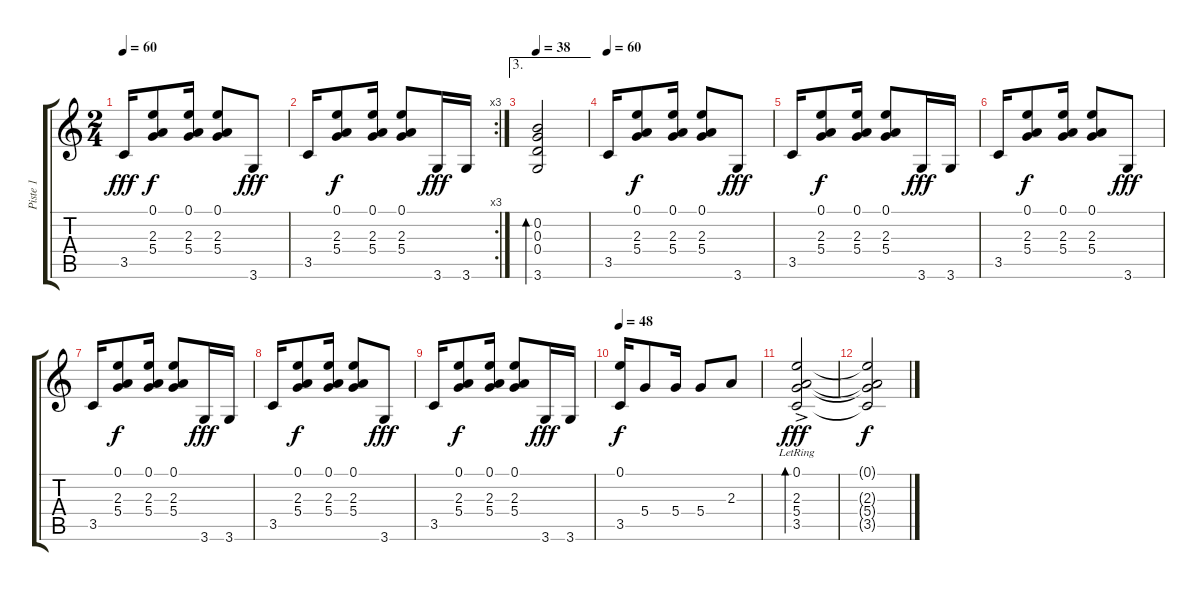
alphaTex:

\track ("Piste 1" "Piste 1") {instrument acousticguitarnylon}
\staff {score tabs}
\tuning (E4 B3 G3 D3 A2 E2) {hide}
\ts (2 4)
\tempo 60
\clef g2
\ks c
3.5.16{dy fff} (0.1 2.3 5.4).8{dy f} (0.1 2.3 5.4).16 (0.1 2.3 5.4).8 3.6.8{dy fff} |
\rc 3
3.5.16 (0.1 2.3 5.4).8{dy f} (0.1 2.3 5.4).16 (0.1 2.3 5.4).8 3.6.16{dy fff} 3.6.16 |
\ae 3
\tempo 38
(0.2 0.3 0.4 3.6).2{bd 240} |
\tempo 60
3.5.16 (0.1 2.3 5.4).8{dy f} (0.1 2.3 5.4).16 (0.1 2.3 5.4).8 3.6.8{dy fff} |
3.5.16 (0.1 2.3 5.4).8{dy f} (0.1 2.3 5.4).16 (0.1 2.3 5.4).8 3.6.16{dy fff} 3.6.16 |
3.5.16 (0.1 2.3 5.4).8{dy f} (0.1 2.3 5.4).16 (0.1 2.3 5.4).8 3.6.8{dy fff} |
3.5.16 (0.1 2.3 5.4).8{dy f} (0.1 2.3 5.4).16 (0.1 2.3 5.4).8 3.6.16{dy fff} 3.6.16 |
3.5.16 (0.1 2.3 5.4).8{dy f} (0.1 2.3 5.4).16 (0.1 2.3 5.4).8 3.6.8{dy fff} |
3.5.16 (0.1 2.3 5.4).8{dy f} (0.1 2.3 5.4).16 (0.1 2.3 5.4).8 3.6.16{dy fff} 3.6.16 |
\tempo 48
(0.1 3.5).16{dy f} 5.4.8 5.4.16 5.4.8 2.3.8 |
(0.1{lr} 2.3{lr} 5.4{lr} 3.5{ac lr}).2{bd 480 dy fff} |
(0.1{t} 2.3{t} 5.4{t} 3.5{t}).2{dy f}
